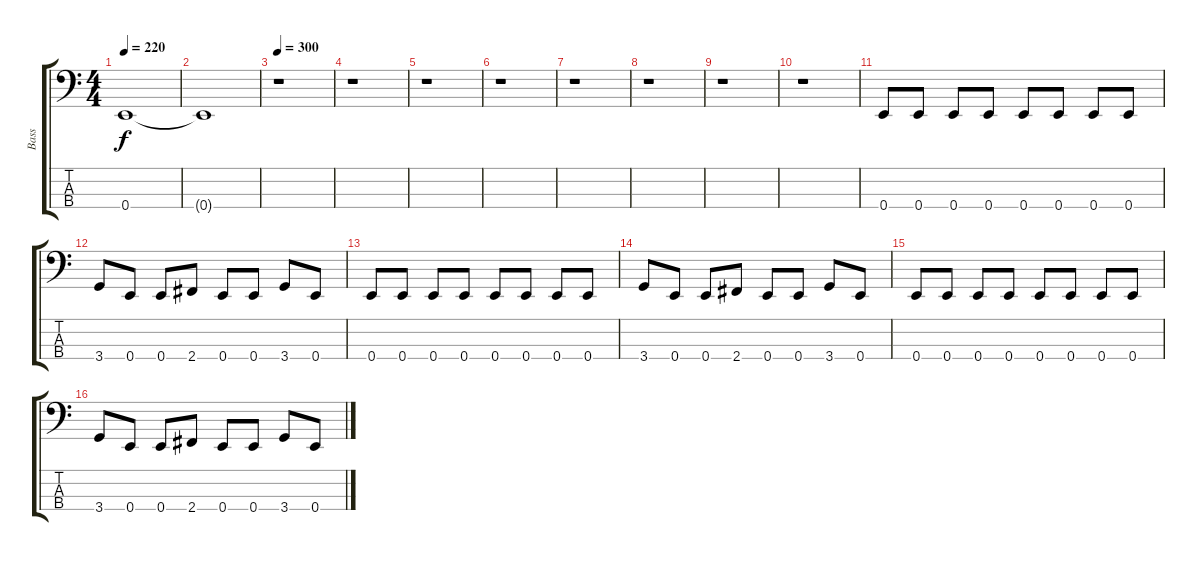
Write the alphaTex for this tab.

\track ("Bass" "Bass") {instrument electricbasspick}
\staff {score tabs}
\tuning (G2 D2 A1 E1) {hide}
\ts (4 4)
\tempo 220
\clef f4
\ks c
0.4.1{dy f} |
0.4{t}.1 |
\tempo 300
r.1 |
r.1 |
r.1 |
r.1 |
r.1 |
r.1 |
r.1 |
r.1 |
0.4.8 0.4.8 0.4.8 0.4.8 0.4.8 0.4.8 0.4.8 0.4.8 |
3.4.8 0.4.8 0.4.8 2.4.8 0.4.8 0.4.8 3.4.8 0.4.8 |
0.4.8 0.4.8 0.4.8 0.4.8 0.4.8 0.4.8 0.4.8 0.4.8 |
3.4.8 0.4.8 0.4.8 2.4.8 0.4.8 0.4.8 3.4.8 0.4.8 |
0.4.8 0.4.8 0.4.8 0.4.8 0.4.8 0.4.8 0.4.8 0.4.8 |
3.4.8 0.4.8 0.4.8 2.4.8 0.4.8 0.4.8 3.4.8 0.4.8
